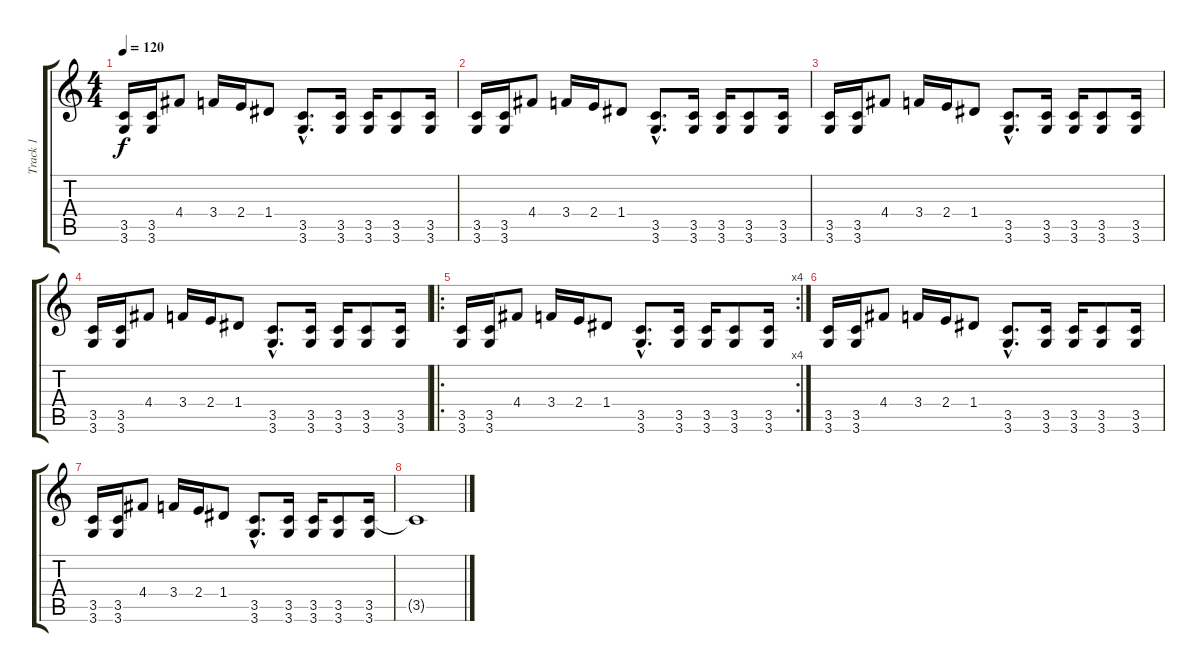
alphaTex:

\track ("Track 1" "Track 1") {instrument distortionguitar}
\staff {score tabs}
\tuning (E4 B3 G3 D3 A2 E2) {hide}
\ts (4 4)
\tempo 120
\clef g2
\ks c
(3.5 3.6).16{dy f} (3.5 3.6).16 4.4.8 3.4.16 2.4.16 1.4.8 (3.5{hac} 3.6{hac}).8{d} (3.5 3.6).16 (3.5 3.6).16 (3.5 3.6).8 (3.5 3.6).16 |
(3.5 3.6).16 (3.5 3.6).16 4.4.8 3.4.16 2.4.16 1.4.8 (3.5{hac} 3.6{hac}).8{d} (3.5 3.6).16 (3.5 3.6).16 (3.5 3.6).8 (3.5 3.6).16 |
(3.5 3.6).16 (3.5 3.6).16 4.4.8 3.4.16 2.4.16 1.4.8 (3.5{hac} 3.6{hac}).8{d} (3.5 3.6).16 (3.5 3.6).16 (3.5 3.6).8 (3.5 3.6).16 |
(3.5 3.6).16 (3.5 3.6).16 4.4.8 3.4.16 2.4.16 1.4.8 (3.5{hac} 3.6{hac}).8{d} (3.5 3.6).16 (3.5 3.6).16 (3.5 3.6).8 (3.5 3.6).16 |
\ro
\rc 4
(3.5 3.6).16 (3.5 3.6).16 4.4.8 3.4.16 2.4.16 1.4.8 (3.5{hac} 3.6{hac}).8{d} (3.5 3.6).16 (3.5 3.6).16 (3.5 3.6).8 (3.5 3.6).16 |
(3.5 3.6).16 (3.5 3.6).16 4.4.8 3.4.16 2.4.16 1.4.8 (3.5{hac} 3.6{hac}).8{d} (3.5 3.6).16 (3.5 3.6).16 (3.5 3.6).8 (3.5 3.6).16 |
(3.5 3.6).16 (3.5 3.6).16 4.4.8 3.4.16 2.4.16 1.4.8 (3.5{hac} 3.6{hac}).8{d} (3.5 3.6).16 (3.5 3.6).16 (3.5 3.6).8 (3.5 3.6).16 |
3.5{t}.1
